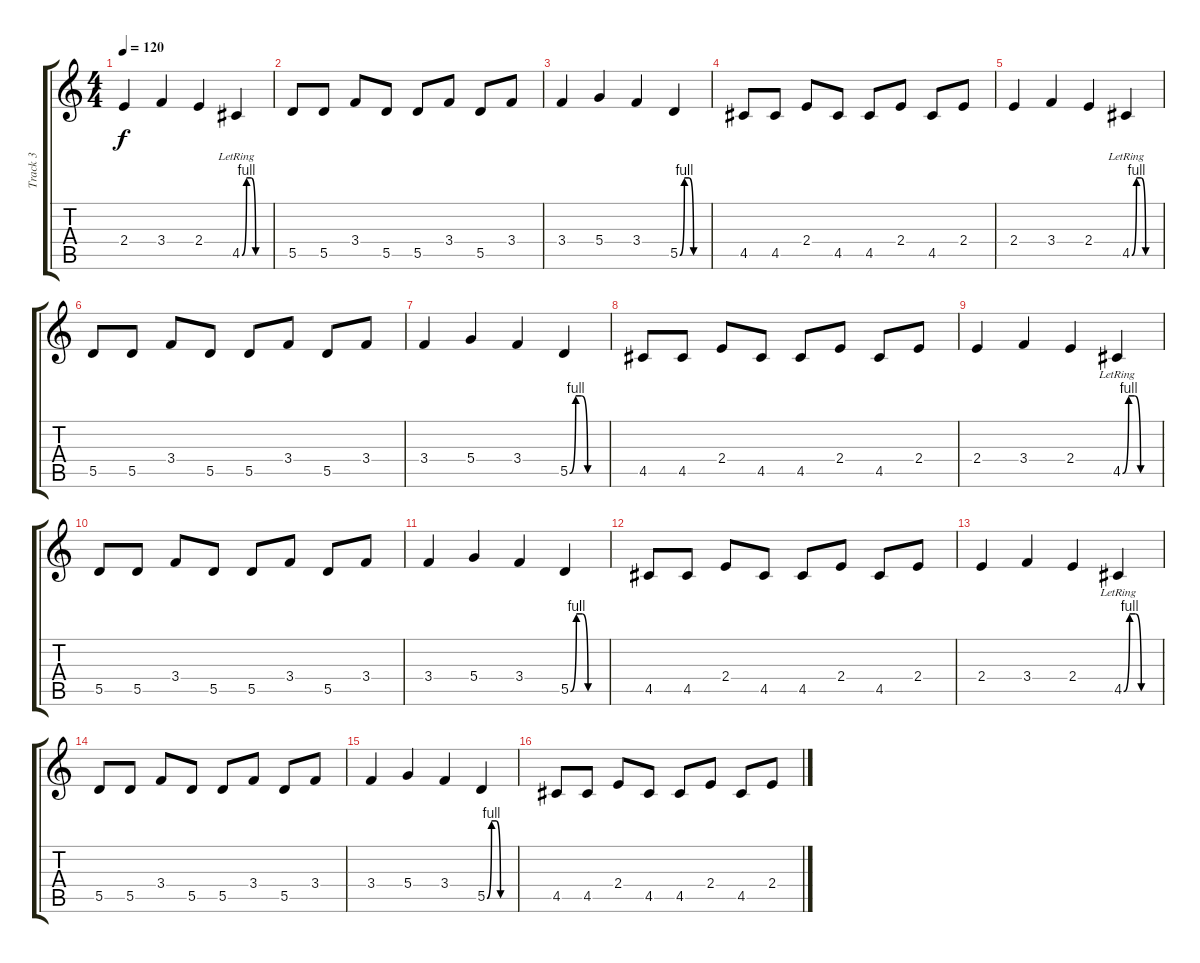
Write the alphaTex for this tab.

\track ("Track 3" "Track 3") {instrument overdrivenguitar}
\staff {score tabs}
\tuning (E4 B3 G3 D3 A2 E2) {hide}
\ts (4 4)
\tempo 120
\clef g2
\ks c
2.4.4{dy f} 3.4.4 2.4.4 4.5{be (custom 0 0 10 4 20 4 30 0 60 0) lr}.4 |
5.5.8 5.5.8 3.4.8 5.5.8 5.5.8 3.4.8 5.5.8 3.4.8 |
3.4.4 5.4.4 3.4.4 5.5{be (custom 0 0 10 4 20 4 30 0 60 0)}.4 |
4.5.8 4.5.8 2.4.8 4.5.8 4.5.8 2.4.8 4.5.8 2.4.8 |
2.4.4 3.4.4 2.4.4 4.5{be (custom 0 0 10 4 20 4 30 0 60 0) lr}.4 |
5.5.8 5.5.8 3.4.8 5.5.8 5.5.8 3.4.8 5.5.8 3.4.8 |
3.4.4 5.4.4 3.4.4 5.5{be (custom 0 0 10 4 20 4 30 0 60 0)}.4 |
4.5.8 4.5.8 2.4.8 4.5.8 4.5.8 2.4.8 4.5.8 2.4.8 |
2.4.4 3.4.4 2.4.4 4.5{be (custom 0 0 10 4 20 4 30 0 60 0) lr}.4 |
5.5.8 5.5.8 3.4.8 5.5.8 5.5.8 3.4.8 5.5.8 3.4.8 |
3.4.4 5.4.4 3.4.4 5.5{be (custom 0 0 10 4 20 4 30 0 60 0)}.4 |
4.5.8 4.5.8 2.4.8 4.5.8 4.5.8 2.4.8 4.5.8 2.4.8 |
2.4.4 3.4.4 2.4.4 4.5{be (custom 0 0 10 4 20 4 30 0 60 0) lr}.4 |
5.5.8 5.5.8 3.4.8 5.5.8 5.5.8 3.4.8 5.5.8 3.4.8 |
3.4.4 5.4.4 3.4.4 5.5{be (custom 0 0 10 4 20 4 30 0 60 0)}.4 |
4.5.8 4.5.8 2.4.8 4.5.8 4.5.8 2.4.8 4.5.8 2.4.8
